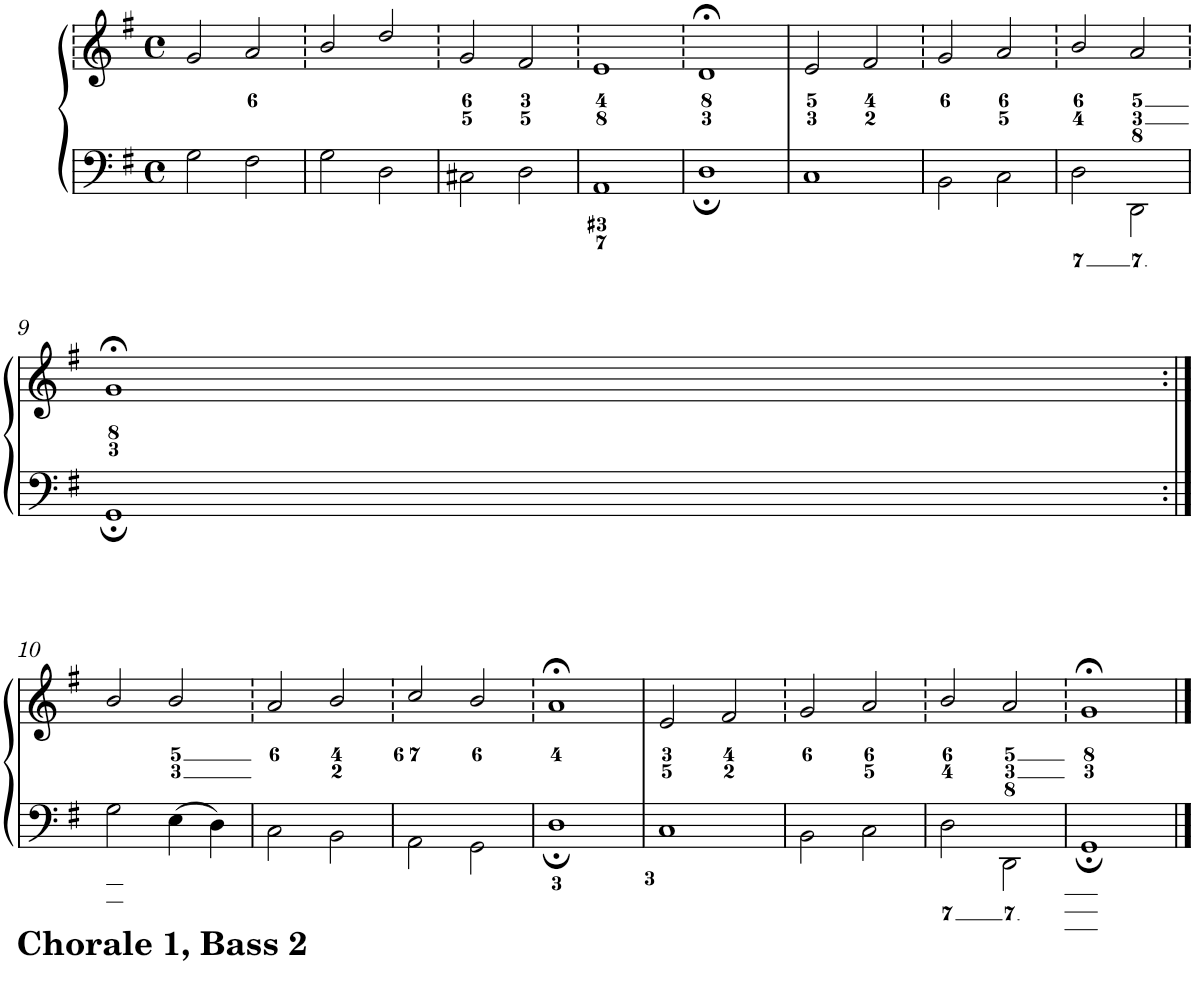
**kern	**kern
*part1	*part1
*staff2	*staff1
*I"Piano	*
*I'Pno.	*
*clefF4	*clefG2
*k[f#]	*k[f#]
*G:	*G:
*M4/4	*M4/4
*met(c)	*met(c)
=1	=1
2G\	2g/
2F#\	2a/
=2	=2
2G\	2b/
2D\	2dd/
=3	=3
2C#X\	2g/
2D\	2f#/
=4	=4
1AA	1e
=5	=5
1D;	1d;<
=6	=6
1C	2e/
.	2f#/
=7	=7
2BB\	2g/
2C\	2a/
=8	=8
2D\	2b/
2DD\	2a/
!!LO:LB:g=z
=9	=9
1GG;	1g;<
!!LO:LB:g=z
=10:|!	=10:|!
2G\	2b/
4E\	2b/
4D\	.
=11	=11
2C\	2a/
2BB\	2b/
=12	=12
2AA\	2cc/
2GG\	2b/
=13	=13
1D;	1a;<
=14	=14
1C	2e/
.	2f#/
=15	=15
2BB\	2g/
2C\	2a/
=16	=16
2D\	2b/
2DD\	2a/
=17	=17
1GG;	1g;<
==	==
*-	*-
